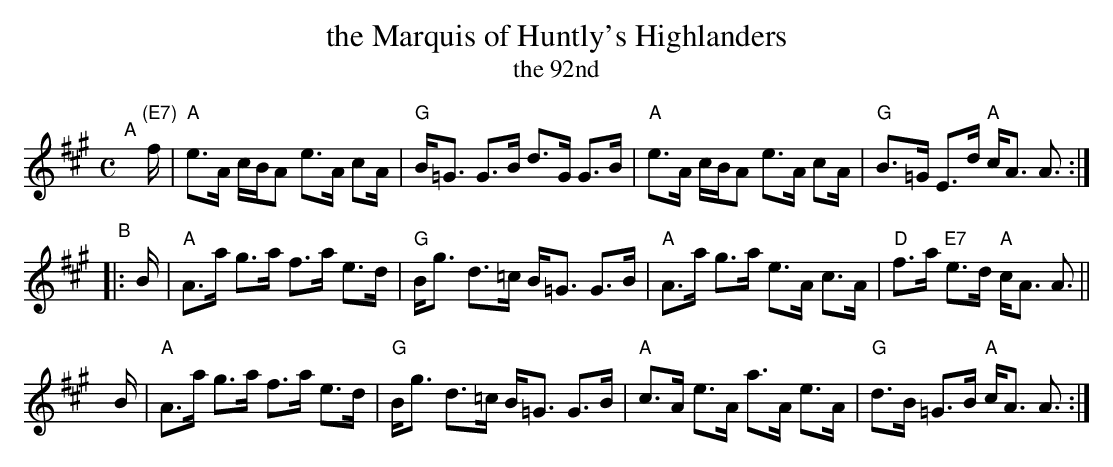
X:1
T: the Marquis of Huntly's Highlanders
T: the 92nd
M: C
L: 1/16
K: A
"^A"[|] "(E7)"f \
| "A"e3A cBA2 e3A c2A | "G"B=G3 G3B d3G G3B | "A"e3A cBA2 e3A c2A | "G"B3=G E3d "A"cA3 A3 :|
"^B"|: B \
| "A"A3a g3a f3a e3d | "G"Bg3 d3=c B=G3 G3B | "A"A3a g3a e3A c3A | "D"f3a "E7"e3d "A"cA3 A3 ||
y B \
| "A"A3a g3a f3a e3d | "G"Bg3 d3=c B=G3 G3B | "A"c3A e3A a3A e3A | "G"d3B =G3B "A"cA3 A3 :|
